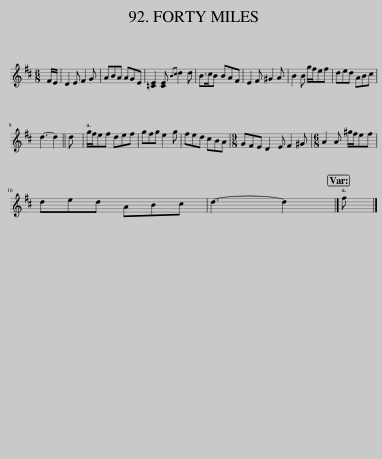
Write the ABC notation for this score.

X:1
L:1/8
M:6/8
I:linebreak $
K:D
V:1 treble
V:1
 F/E/ | D2 E F2 G | ABA AGE | [=CE]2 [CE]{Bc} d2 d | B>cB BAF | %5
 E2 F ^G2 A | B2 B g/f/ef | ded ABc |$ d3- d2 || d | %10
 g/f/ef def | gfg e2 g | fed cBA |[M:9/8] GFE D2 E F2 ^G |[M:6/8] A2 A ^g/f/ef |$ %15
 ded ABc | d3- d2 |] f |] %18
